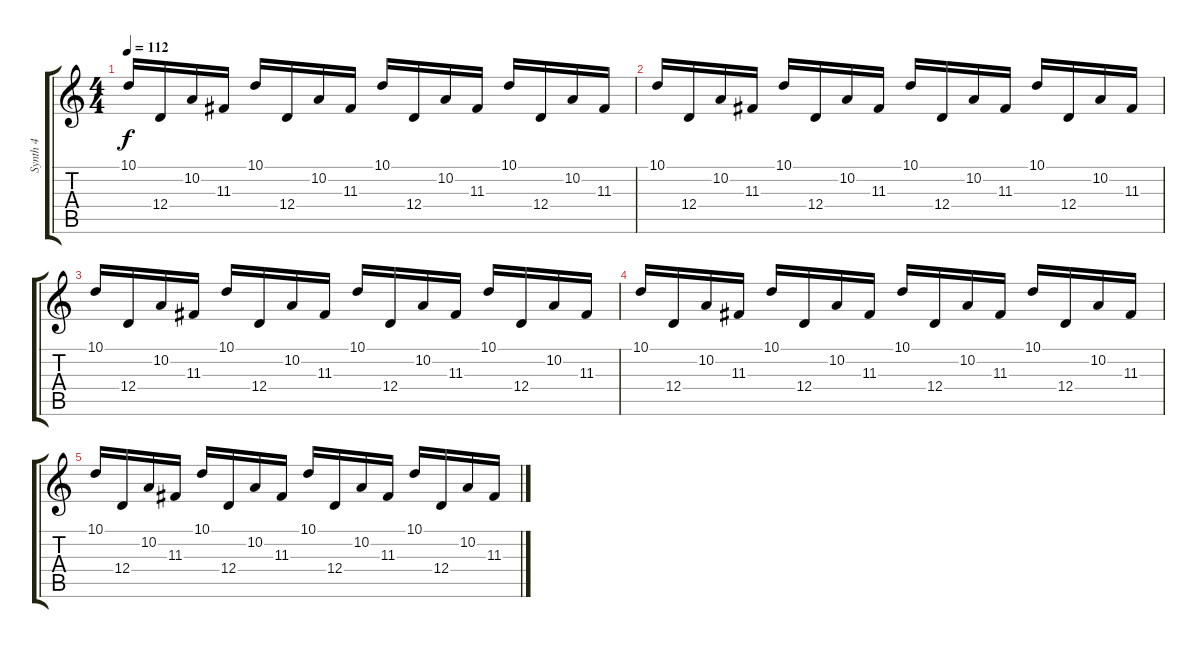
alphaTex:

\track ("Synth 4" "Synth 4") {instrument lead3calliope}
\staff {score tabs}
\tuning (E4 B3 G3 D3 A2 E2) {hide}
\ts (4 4)
\tempo 112
\clef g2
\ks c
10.1.16{dy f} 12.4.16 10.2.16 11.3.16 10.1.16 12.4.16 10.2.16 11.3.16 10.1.16 12.4.16 10.2.16 11.3.16 10.1.16 12.4.16 10.2.16 11.3.16 |
10.1.16 12.4.16 10.2.16 11.3.16 10.1.16 12.4.16 10.2.16 11.3.16 10.1.16 12.4.16 10.2.16 11.3.16 10.1.16 12.4.16 10.2.16 11.3.16 |
10.1.16 12.4.16 10.2.16 11.3.16 10.1.16 12.4.16 10.2.16 11.3.16 10.1.16 12.4.16 10.2.16 11.3.16 10.1.16 12.4.16 10.2.16 11.3.16 |
10.1.16 12.4.16 10.2.16 11.3.16 10.1.16 12.4.16 10.2.16 11.3.16 10.1.16 12.4.16 10.2.16 11.3.16 10.1.16 12.4.16 10.2.16 11.3.16 |
10.1.16 12.4.16 10.2.16 11.3.16 10.1.16 12.4.16 10.2.16 11.3.16 10.1.16 12.4.16 10.2.16 11.3.16 10.1.16 12.4.16 10.2.16 11.3.16
